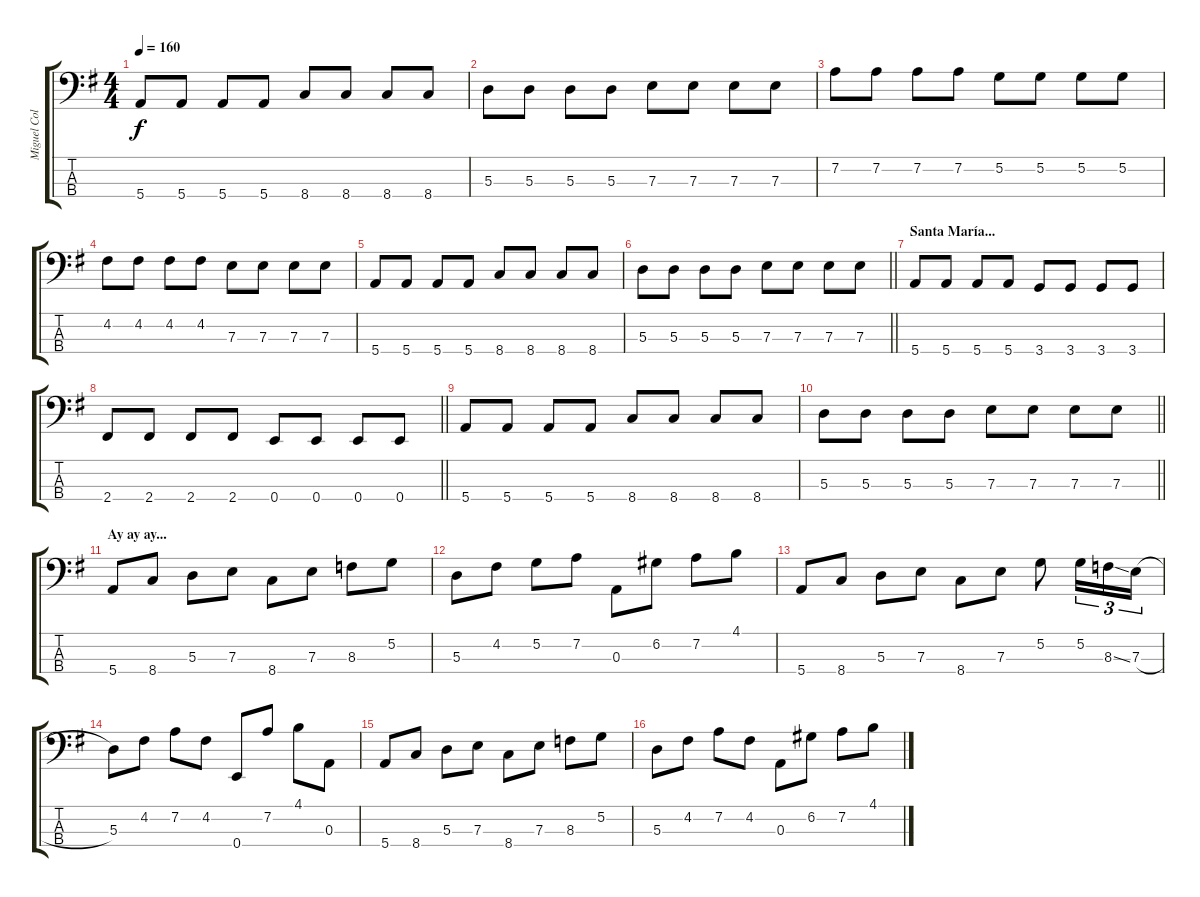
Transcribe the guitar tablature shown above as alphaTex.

\track ("Miguel Colino - Bajo" "Miguel Col") {solo instrument electricbassfinger}
\staff {score tabs}
\tuning (G2 D2 A1 E1) {hide}
\ts (4 4)
\section ("" "")
\tempo 160
\clef f4
\ks eminor
5.4.8{dy f} 5.4.8 5.4.8 5.4.8 8.4.8 8.4.8 8.4.8 8.4.8 |
5.3.8 5.3.8 5.3.8 5.3.8 7.3.8 7.3.8 7.3.8 7.3.8 |
7.2.8 7.2.8 7.2.8 7.2.8 5.2.8 5.2.8 5.2.8 5.2.8 |
4.2.8 4.2.8 4.2.8 4.2.8 7.3.8 7.3.8 7.3.8 7.3.8 |
5.4.8 5.4.8 5.4.8 5.4.8 8.4.8 8.4.8 8.4.8 8.4.8 |
\barLineRight lightlight
5.3.8 5.3.8 5.3.8 5.3.8 7.3.8 7.3.8 7.3.8 7.3.8 |
\section ("" "Santa María...")
5.4.8 5.4.8 5.4.8 5.4.8 3.4.8 3.4.8 3.4.8 3.4.8 |
\barLineRight lightlight
2.4.8 2.4.8 2.4.8 2.4.8 0.4.8 0.4.8 0.4.8 0.4.8 |
5.4.8 5.4.8 5.4.8 5.4.8 8.4.8 8.4.8 8.4.8 8.4.8 |
\barLineRight lightlight
5.3.8 5.3.8 5.3.8 5.3.8 7.3.8 7.3.8 7.3.8 7.3.8 |
\section ("" "Ay ay ay...")
5.4.8 8.4.8 5.3.8 7.3.8 8.4.8 7.3.8 8.3.8 5.2.8 |
5.3.8 4.2.8 5.2.8 7.2.8 0.3.8 6.2.8 7.2.8 4.1.8 |
5.4.8 8.4.8 5.3.8 7.3.8 8.4.8 7.3.8 5.2.8 5.2.16{tu (3 2)} 8.3{ss}.16{tu (3 2)} 7.3{h}.16{tu (3 2)} |
5.3.8 4.2.8 7.2.8 4.2.8 0.4.8 7.2.8 4.1.8 0.3.8 |
5.4.8 8.4.8 5.3.8 7.3.8 8.4.8 7.3.8 8.3.8 5.2.8 |
5.3.8 4.2.8 7.2.8 4.2.8 0.3.8 6.2.8 7.2.8 4.1.8
